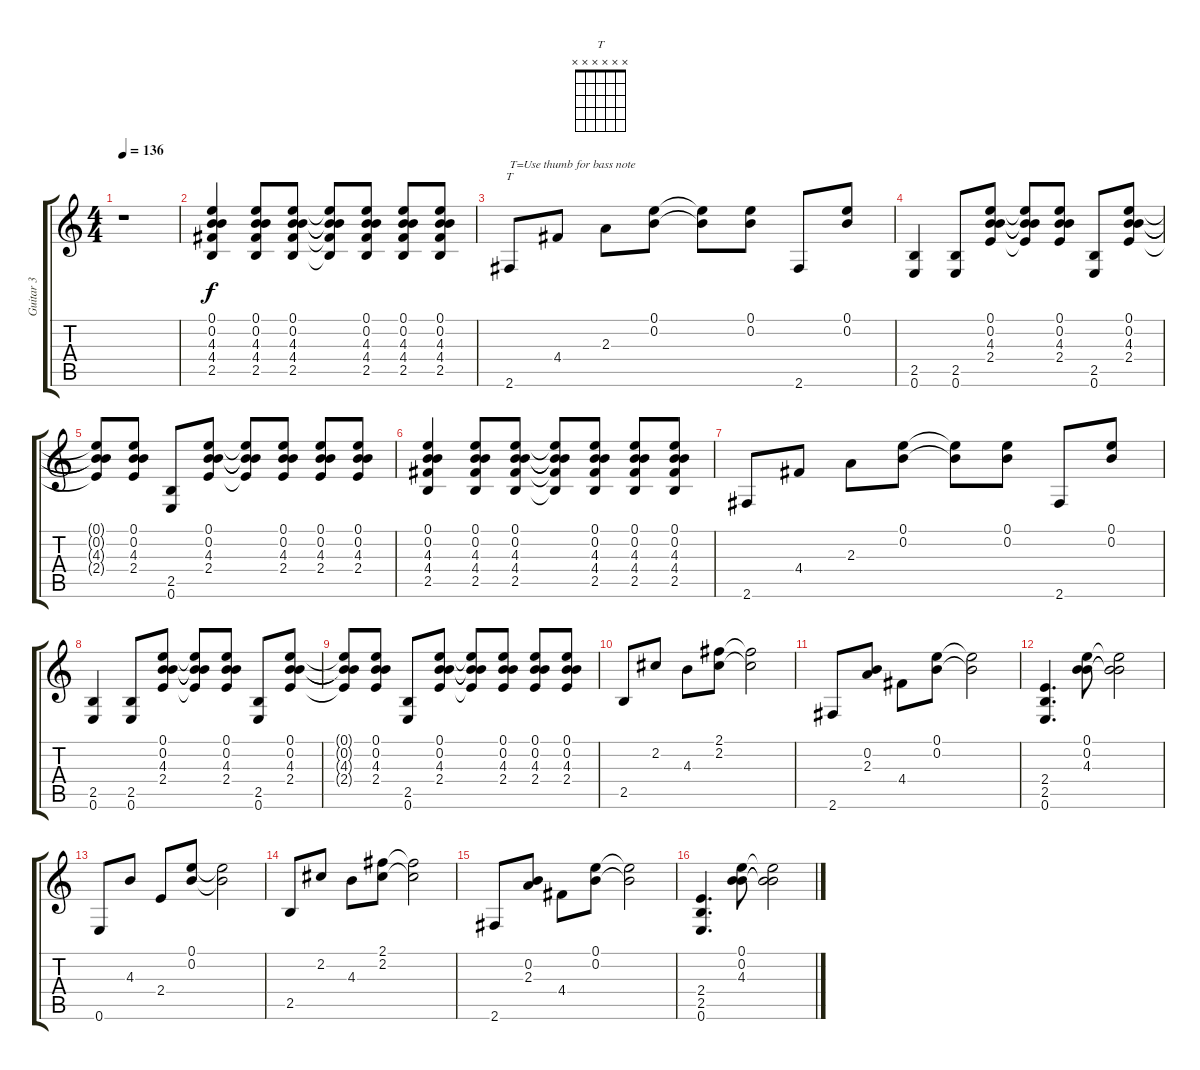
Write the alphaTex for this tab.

\track ("Guitar 3" "Guitar 3") {instrument distortionguitar}
\staff {score tabs}
\tuning (E4 B3 G3 D3 A2 E2) {hide}
\chord ("T" x x x x x x)
\ts (4 4)
\tempo 136
\clef g2
\ks c
r.1{dy f instrument distortionguitar} |
(0.1 0.2 4.3 4.4 2.5).4 (0.1 0.2 4.3 4.4 2.5).8 (0.1 0.2 4.3 4.4 2.5).8 (0.1{t} 0.2{t} 4.3{t} 4.4{t} 2.5{t}).8 (0.1 0.2 4.3 4.4 2.5).8 (0.1 0.2 4.3 4.4 2.5).8 (0.1 0.2 4.3 4.4 2.5).8 |
2.6.8{ch "T" txt "T=Use thumb for bass note"} 4.4.8 2.3.8 (0.1 0.2).8 (0.1{t} 0.2{t}).8 (0.1 0.2).8 2.6.8 (0.1 0.2).8 |
(2.5 0.6).4 (2.5 0.6).8 (0.1 0.2 4.3 2.4).8 (0.1{t} 0.2{t} 4.3{t} 2.4{t}).8 (0.1 0.2 4.3 2.4).8 (2.5 0.6).8 (0.1 0.2 4.3 2.4).8 |
(0.1{t} 0.2{t} 4.3{t} 2.4{t}).8 (0.1 0.2 4.3 2.4).8 (2.5 0.6).8 (0.1 0.2 4.3 2.4).8 (0.1{t} 0.2{t} 4.3{t} 2.4{t}).8 (0.1 0.2 4.3 2.4).8 (0.1 0.2 4.3 2.4).8 (0.1 0.2 4.3 2.4).8 |
(0.1 0.2 4.3 4.4 2.5).4 (0.1 0.2 4.3 4.4 2.5).8 (0.1 0.2 4.3 4.4 2.5).8 (0.1{t} 0.2{t} 4.3{t} 4.4{t} 2.5{t}).8 (0.1 0.2 4.3 4.4 2.5).8 (0.1 0.2 4.3 4.4 2.5).8 (0.1 0.2 4.3 4.4 2.5).8 |
2.6.8 4.4.8 2.3.8 (0.1 0.2).8 (0.1{t} 0.2{t}).8 (0.1 0.2).8 2.6.8 (0.1 0.2).8 |
(2.5 0.6).4 (2.5 0.6).8 (0.1 0.2 4.3 2.4).8 (0.1{t} 0.2{t} 4.3{t} 2.4{t}).8 (0.1 0.2 4.3 2.4).8 (2.5 0.6).8 (0.1 0.2 4.3 2.4).8 |
(0.1{t} 0.2{t} 4.3{t} 2.4{t}).8 (0.1 0.2 4.3 2.4).8 (2.5 0.6).8 (0.1 0.2 4.3 2.4).8 (0.1{t} 0.2{t} 4.3{t} 2.4{t}).8 (0.1 0.2 4.3 2.4).8 (0.1 0.2 4.3 2.4).8 (0.1 0.2 4.3 2.4).8 |
2.5.8 2.2.8 4.3.8 (2.1 2.2).8 (2.1{t} 2.2{t}).2 |
2.6.8 (0.2 2.3).8 4.4.8 (0.1 0.2).8 (0.1{t} 0.2{t}).2 |
(2.4 2.5 0.6).4{d} (0.1 0.2 4.3).8 (0.1{t} 0.2{t} 4.3{t}).2 |
0.6.8 4.3.8 2.4.8 (0.1 0.2).8 (0.1{t} 0.2{t}).2 |
2.5.8 2.2.8 4.3.8 (2.1 2.2).8 (2.1{t} 2.2{t}).2 |
2.6.8 (0.2 2.3).8 4.4.8 (0.1 0.2).8 (0.1{t} 0.2{t}).2 |
(2.4 2.5 0.6).4{d} (0.1 0.2 4.3).8 (0.1{t} 0.2{t} 4.3{t}).2
